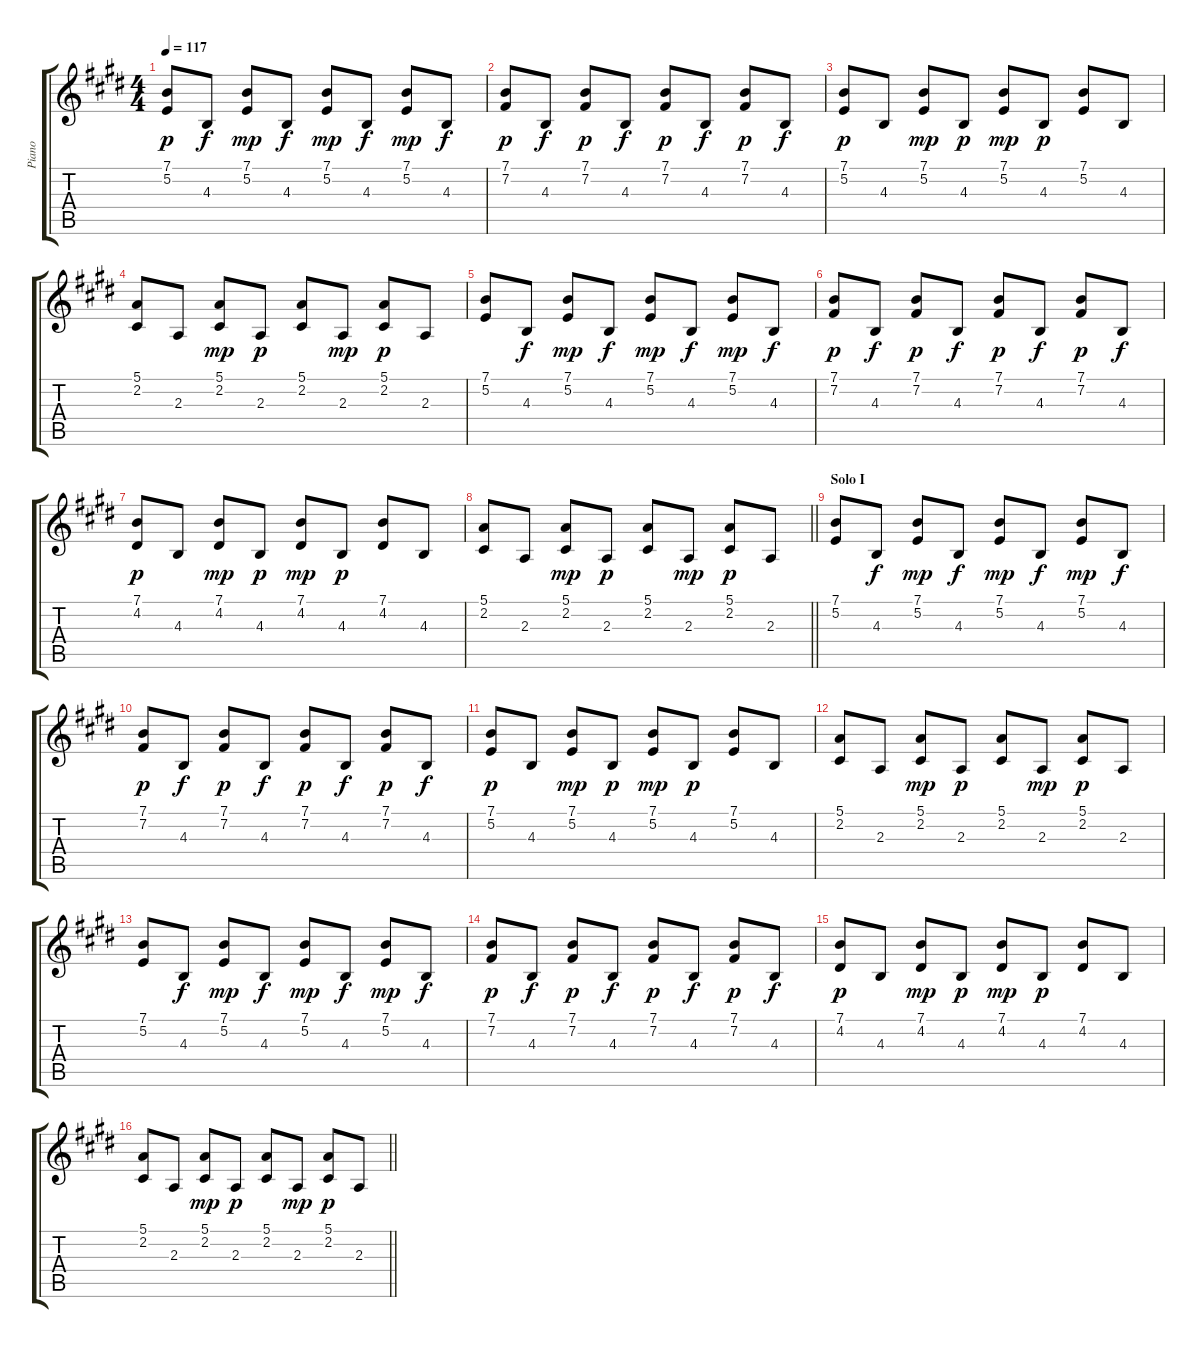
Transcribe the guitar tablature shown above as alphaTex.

\track ("Piano" "Piano") {instrument acousticgrandpiano}
\staff {score tabs}
\tuning (E4 B3 G3 D3 A2 E2) {hide}
\ts (4 4)
\tempo 117
\clef g2
\ks c#minor
(7.1 5.2).8{dy p} 4.3.8{dy f} (7.1 5.2).8{dy mp} 4.3.8{dy f} (7.1 5.2).8{dy mp} 4.3.8{dy f} (7.1 5.2).8{dy mp} 4.3.8{dy f} |
(7.1 7.2).8{dy p} 4.3.8{dy f} (7.1 7.2).8{dy p} 4.3.8{dy f} (7.1 7.2).8{dy p} 4.3.8{dy f} (7.1 7.2).8{dy p} 4.3.8{dy f} |
(7.1 5.2).8{dy p} 4.3.8 (7.1 5.2).8{dy mp} 4.3.8{dy p} (7.1 5.2).8{dy mp} 4.3.8{dy p} (7.1 5.2).8 4.3.8 |
(5.1 2.2).8 2.3.8 (5.1 2.2).8{dy mp} 2.3.8{dy p} (5.1 2.2).8 2.3.8{dy mp} (5.1 2.2).8{dy p} 2.3.8 |
(7.1 5.2).8 4.3.8{dy f} (7.1 5.2).8{dy mp} 4.3.8{dy f} (7.1 5.2).8{dy mp} 4.3.8{dy f} (7.1 5.2).8{dy mp} 4.3.8{dy f} |
(7.1 7.2).8{dy p} 4.3.8{dy f} (7.1 7.2).8{dy p} 4.3.8{dy f} (7.1 7.2).8{dy p} 4.3.8{dy f} (7.1 7.2).8{dy p} 4.3.8{dy f} |
(7.1 4.2).8{dy p} 4.3.8 (7.1 4.2).8{dy mp} 4.3.8{dy p} (7.1 4.2).8{dy mp} 4.3.8{dy p} (7.1 4.2).8 4.3.8 |
\barLineRight lightlight
(5.1 2.2).8 2.3.8 (5.1 2.2).8{dy mp} 2.3.8{dy p} (5.1 2.2).8 2.3.8{dy mp} (5.1 2.2).8{dy p} 2.3.8 |
\section ("" "Solo I")
(7.1 5.2).8 4.3.8{dy f} (7.1 5.2).8{dy mp} 4.3.8{dy f} (7.1 5.2).8{dy mp} 4.3.8{dy f} (7.1 5.2).8{dy mp} 4.3.8{dy f} |
(7.1 7.2).8{dy p} 4.3.8{dy f} (7.1 7.2).8{dy p} 4.3.8{dy f} (7.1 7.2).8{dy p} 4.3.8{dy f} (7.1 7.2).8{dy p} 4.3.8{dy f} |
(7.1 5.2).8{dy p} 4.3.8 (7.1 5.2).8{dy mp} 4.3.8{dy p} (7.1 5.2).8{dy mp} 4.3.8{dy p} (7.1 5.2).8 4.3.8 |
(5.1 2.2).8 2.3.8 (5.1 2.2).8{dy mp} 2.3.8{dy p} (5.1 2.2).8 2.3.8{dy mp} (5.1 2.2).8{dy p} 2.3.8 |
(7.1 5.2).8 4.3.8{dy f} (7.1 5.2).8{dy mp} 4.3.8{dy f} (7.1 5.2).8{dy mp} 4.3.8{dy f} (7.1 5.2).8{dy mp} 4.3.8{dy f} |
(7.1 7.2).8{dy p} 4.3.8{dy f} (7.1 7.2).8{dy p} 4.3.8{dy f} (7.1 7.2).8{dy p} 4.3.8{dy f} (7.1 7.2).8{dy p} 4.3.8{dy f} |
(7.1 4.2).8{dy p} 4.3.8 (7.1 4.2).8{dy mp} 4.3.8{dy p} (7.1 4.2).8{dy mp} 4.3.8{dy p} (7.1 4.2).8 4.3.8 |
\barLineRight lightlight
(5.1 2.2).8 2.3.8 (5.1 2.2).8{dy mp} 2.3.8{dy p} (5.1 2.2).8 2.3.8{dy mp} (5.1 2.2).8{dy p} 2.3.8
